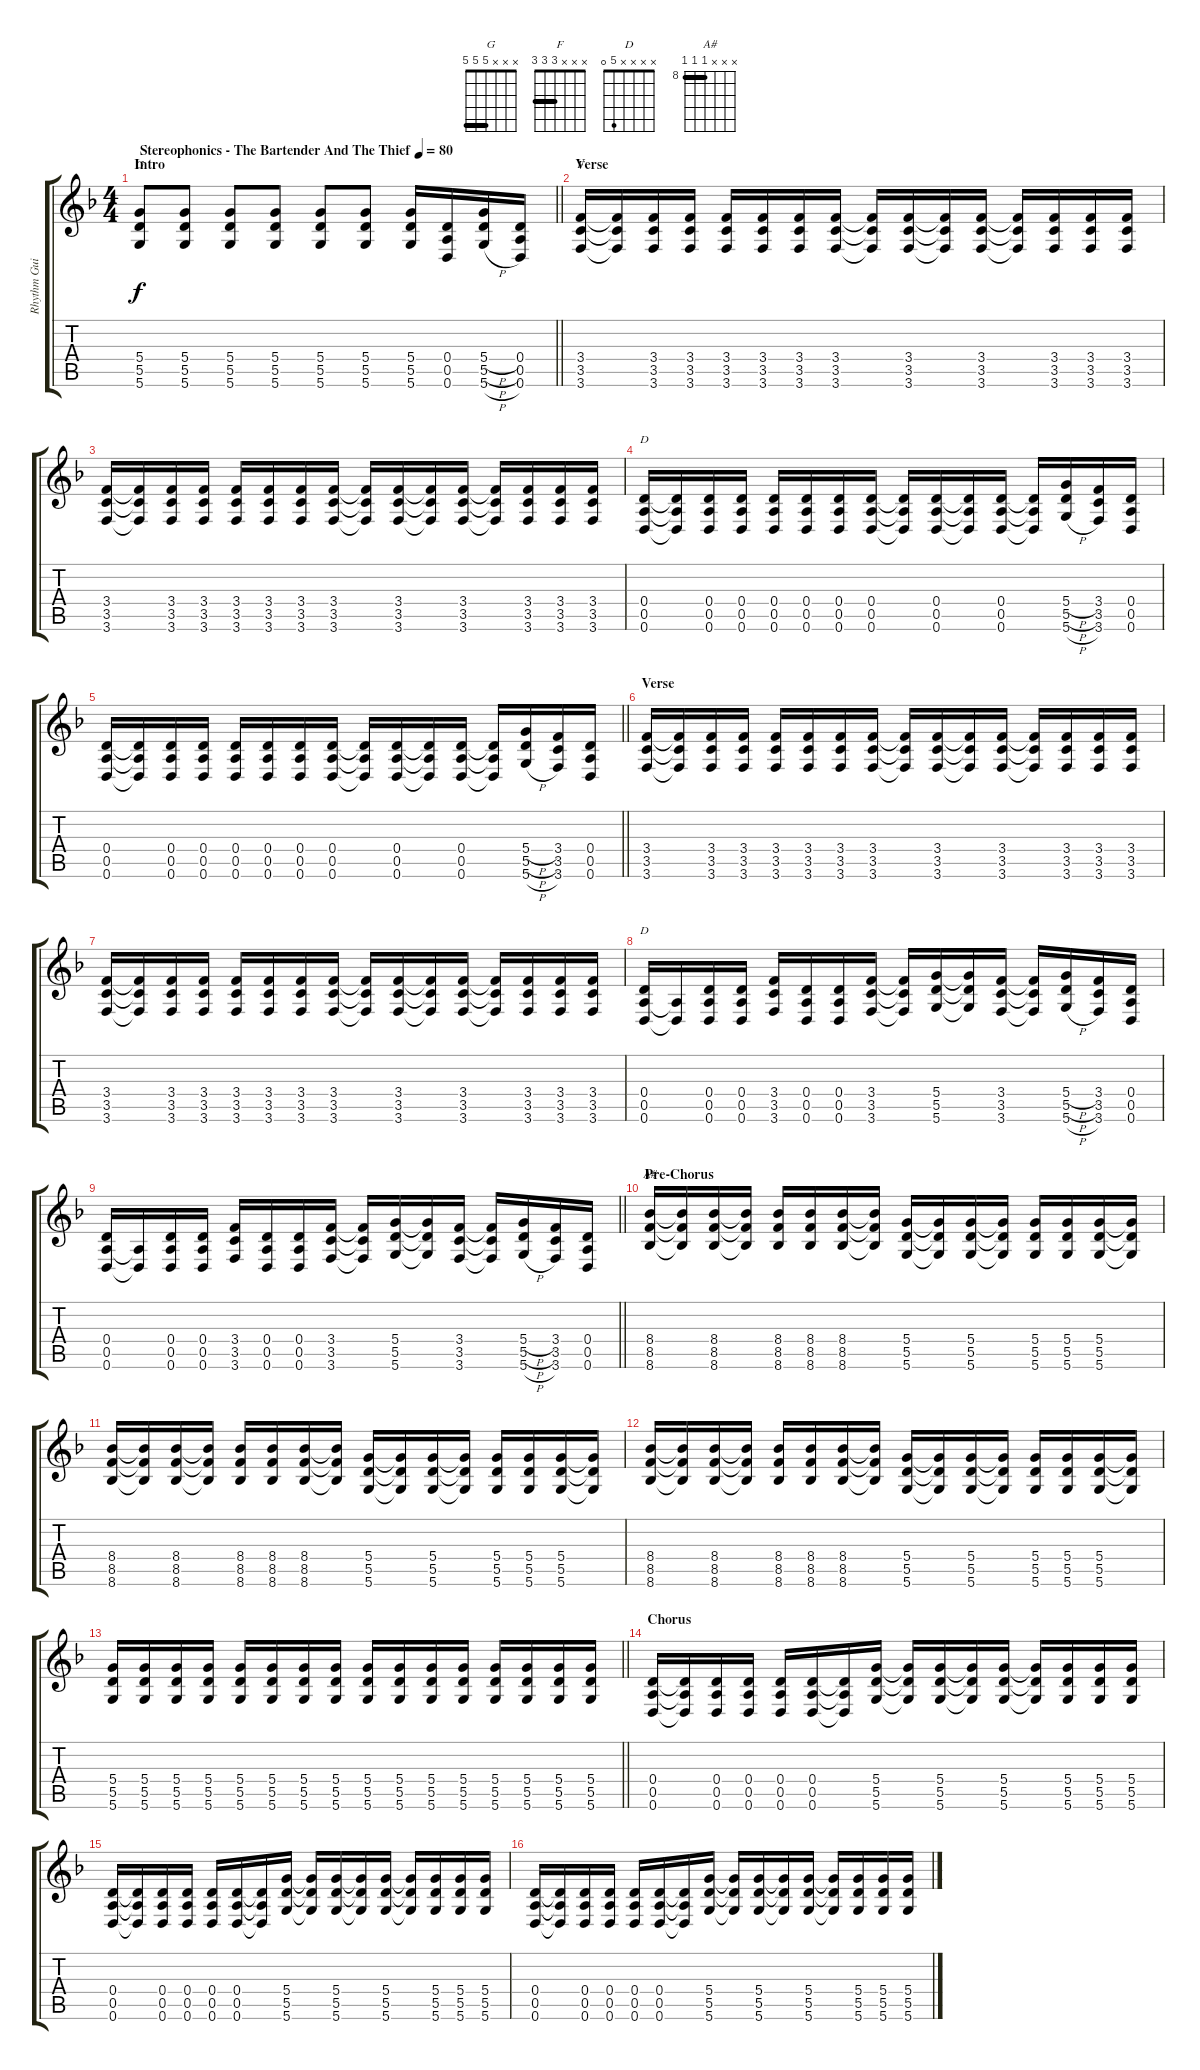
\track ("Rhythm Guitar" "Rhythm Gui") {instrument overdrivenguitar}
\staff {score tabs}
\tuning (E4 B3 G3 D3 A2 D2) {hide}
\chord ("G" x x x 5 5 5) {barre 5}
\chord ("F" x x x 3 3 3) {barre 3}
\chord ("D" x x x 0 0 0)
\chord ("D" x x x x 5 0)
\chord ("A#" x x x 8 8 8) {firstfret 8 barre 8}
\ts (4 4)
\section ("" "Intro")
\tempo (80 "Stereophonics - The Bartender And The Thief")
\clef g2
\barLineRight lightlight
\ks f
(5.4 5.5 5.6).8{ch "G" dy f instrument overdrivenguitar} (5.4 5.5 5.6).8 (5.4 5.5 5.6).8 (5.4 5.5 5.6).8 (5.4 5.5 5.6).8 (5.4 5.5 5.6).8 (5.4 5.5 5.6).16 (0.4 0.5 0.6).16 (5.4{h} 5.5{h} 5.6{h}).16 (0.4 0.5 0.6).16 |
\section ("" "Verse")
(3.4 3.5 3.6).16{ch "F"} (3.4{t} 3.5{t} 3.6{t}).16 (3.4 3.5 3.6).16 (3.4 3.5 3.6).16 (3.4 3.5 3.6).16 (3.4 3.5 3.6).16 (3.4 3.5 3.6).16 (3.4 3.5 3.6).16 (3.4{t} 3.5{t} 3.6{t}).16 (3.4 3.5 3.6).16 (3.4{t} 3.5{t} 3.6{t}).16 (3.4 3.5 3.6).16 (3.4{t} 3.5{t} 3.6{t}).16 (3.4 3.5 3.6).16 (3.4 3.5 3.6).16 (3.4 3.5 3.6).16 |
(3.4 3.5 3.6).16 (3.4{t} 3.5{t} 3.6{t}).16 (3.4 3.5 3.6).16 (3.4 3.5 3.6).16 (3.4 3.5 3.6).16 (3.4 3.5 3.6).16 (3.4 3.5 3.6).16 (3.4 3.5 3.6).16 (3.4{t} 3.5{t} 3.6{t}).16 (3.4 3.5 3.6).16 (3.4{t} 3.5{t} 3.6{t}).16 (3.4 3.5 3.6).16 (3.4{t} 3.5{t} 3.6{t}).16 (3.4 3.5 3.6).16 (3.4 3.5 3.6).16 (3.4 3.5 3.6).16 |
(0.4 0.5 0.6).16{ch "D"} (0.4{t} 0.5{t} 0.6{t}).16 (0.4 0.5 0.6).16 (0.4 0.5 0.6).16 (0.4 0.5 0.6).16 (0.4 0.5 0.6).16 (0.4 0.5 0.6).16 (0.4 0.5 0.6).16 (0.4{t} 0.5{t} 0.6{t}).16 (0.4 0.5 0.6).16 (0.4{t} 0.5{t} 0.6{t}).16 (0.4 0.5 0.6).16 (0.4{t} 0.5{t} 0.6{t}).16 (5.4{h} 5.5{h} 5.6{h}).16 (3.4 3.5 3.6).16 (0.4 0.5 0.6).16 |
\barLineRight lightlight
(0.4 0.5 0.6).16 (0.4{t} 0.5{t} 0.6{t}).16 (0.4 0.5 0.6).16 (0.4 0.5 0.6).16 (0.4 0.5 0.6).16 (0.4 0.5 0.6).16 (0.4 0.5 0.6).16 (0.4 0.5 0.6).16 (0.4{t} 0.5{t} 0.6{t}).16 (0.4 0.5 0.6).16 (0.4{t} 0.5{t} 0.6{t}).16 (0.4 0.5 0.6).16 (0.4{t} 0.5{t} 0.6{t}).16 (5.4{h} 5.5{h} 5.6{h}).16 (3.4 3.5 3.6).16 (0.4 0.5 0.6).16 |
\section ("" "Verse")
(3.4 3.5 3.6).16 (3.4{t} 3.5{t} 3.6{t}).16 (3.4 3.5 3.6).16 (3.4 3.5 3.6).16 (3.4 3.5 3.6).16 (3.4 3.5 3.6).16 (3.4 3.5 3.6).16 (3.4 3.5 3.6).16 (3.4{t} 3.5{t} 3.6{t}).16 (3.4 3.5 3.6).16 (3.4{t} 3.5{t} 3.6{t}).16 (3.4 3.5 3.6).16 (3.4{t} 3.5{t} 3.6{t}).16 (3.4 3.5 3.6).16 (3.4 3.5 3.6).16 (3.4 3.5 3.6).16 |
(3.4 3.5 3.6).16 (3.4{t} 3.5{t} 3.6{t}).16 (3.4 3.5 3.6).16 (3.4 3.5 3.6).16 (3.4 3.5 3.6).16 (3.4 3.5 3.6).16 (3.4 3.5 3.6).16 (3.4 3.5 3.6).16 (3.4{t} 3.5{t} 3.6{t}).16 (3.4 3.5 3.6).16 (3.4{t} 3.5{t} 3.6{t}).16 (3.4 3.5 3.6).16 (3.4{t} 3.5{t} 3.6{t}).16 (3.4 3.5 3.6).16 (3.4 3.5 3.6).16 (3.4 3.5 3.6).16 |
(0.4 0.5 0.6).16{ch "D"} (0.5{t} 0.6{t}).16 (0.4 0.5 0.6).16 (0.4 0.5 0.6).16 (3.4 3.5 3.6).16 (0.4 0.5 0.6).16 (0.4 0.5 0.6).16 (3.4 3.5 3.6).16 (3.4{t} 3.5{t} 3.6{t}).16 (5.4 5.5 5.6).16 (5.4{t} 5.5{t} 5.6{t}).16 (3.4 3.5 3.6).16 (3.4{t} 3.5{t} 3.6{t}).16 (5.4{h} 5.5{h} 5.6{h}).16 (3.4 3.5 3.6).16 (0.4 0.5 0.6).16 |
\barLineRight lightlight
(0.4 0.5 0.6).16 (0.5{t} 0.6{t}).16 (0.4 0.5 0.6).16 (0.4 0.5 0.6).16 (3.4 3.5 3.6).16 (0.4 0.5 0.6).16 (0.4 0.5 0.6).16 (3.4 3.5 3.6).16 (3.4{t} 3.5{t} 3.6{t}).16 (5.4 5.5 5.6).16 (5.4{t} 5.5{t} 5.6{t}).16 (3.4 3.5 3.6).16 (3.4{t} 3.5{t} 3.6{t}).16 (5.4{h} 5.5{h} 5.6{h}).16 (3.4 3.5 3.6).16 (0.4 0.5 0.6).16 |
\section ("" "Pre-Chorus")
(8.4 8.5 8.6).16{ch "A#"} (8.4{t} 8.5{t} 8.6{t}).16 (8.4 8.5 8.6).16 (8.4{t} 8.5{t} 8.6{t}).16 (8.4 8.5 8.6).16 (8.4 8.5 8.6).16 (8.4 8.5 8.6).16 (8.4{t} 8.5{t} 8.6{t}).16 (5.4 5.5 5.6).16 (5.4{t} 5.5{t} 5.6{t}).16 (5.4 5.5 5.6).16 (5.4{t} 5.5{t} 5.6{t}).16 (5.4 5.5 5.6).16 (5.4 5.5 5.6).16 (5.4 5.5 5.6).16 (5.4{t} 5.5{t} 5.6{t}).16 |
(8.4 8.5 8.6).16 (8.4{t} 8.5{t} 8.6{t}).16 (8.4 8.5 8.6).16 (8.4{t} 8.5{t} 8.6{t}).16 (8.4 8.5 8.6).16 (8.4 8.5 8.6).16 (8.4 8.5 8.6).16 (8.4{t} 8.5{t} 8.6{t}).16 (5.4 5.5 5.6).16 (5.4{t} 5.5{t} 5.6{t}).16 (5.4 5.5 5.6).16 (5.4{t} 5.5{t} 5.6{t}).16 (5.4 5.5 5.6).16 (5.4 5.5 5.6).16 (5.4 5.5 5.6).16 (5.4{t} 5.5{t} 5.6{t}).16 |
(8.4 8.5 8.6).16 (8.4{t} 8.5{t} 8.6{t}).16 (8.4 8.5 8.6).16 (8.4{t} 8.5{t} 8.6{t}).16 (8.4 8.5 8.6).16 (8.4 8.5 8.6).16 (8.4 8.5 8.6).16 (8.4{t} 8.5{t} 8.6{t}).16 (5.4 5.5 5.6).16 (5.4{t} 5.5{t} 5.6{t}).16 (5.4 5.5 5.6).16 (5.4{t} 5.5{t} 5.6{t}).16 (5.4 5.5 5.6).16 (5.4 5.5 5.6).16 (5.4 5.5 5.6).16 (5.4{t} 5.5{t} 5.6{t}).16 |
\barLineRight lightlight
(5.4 5.5 5.6).16 (5.4 5.5 5.6).16 (5.4 5.5 5.6).16 (5.4 5.5 5.6).16 (5.4 5.5 5.6).16 (5.4 5.5 5.6).16 (5.4 5.5 5.6).16 (5.4 5.5 5.6).16 (5.4 5.5 5.6).16 (5.4 5.5 5.6).16 (5.4 5.5 5.6).16 (5.4 5.5 5.6).16 (5.4 5.5 5.6).16 (5.4 5.5 5.6).16 (5.4 5.5 5.6).16 (5.4 5.5 5.6).16 |
\section ("" "Chorus")
(0.4 0.5 0.6).16 (0.4{t} 0.5{t} 0.6{t}).16 (0.4 0.5 0.6).16 (0.4 0.5 0.6).16 (0.4 0.5 0.6).16 (0.4 0.5 0.6).16 (0.4{t} 0.5{t} 0.6{t}).16 (5.4 5.5 5.6).16 (5.4{t} 5.5{t} 5.6{t}).16 (5.4 5.5 5.6).16 (5.4{t} 5.5{t} 5.6{t}).16 (5.4 5.5 5.6).16 (5.4{t} 5.5{t} 5.6{t}).16 (5.4 5.5 5.6).16 (5.4 5.5 5.6).16 (5.4 5.5 5.6).16 |
(0.4 0.5 0.6).16 (0.4{t} 0.5{t} 0.6{t}).16 (0.4 0.5 0.6).16 (0.4 0.5 0.6).16 (0.4 0.5 0.6).16 (0.4 0.5 0.6).16 (0.4{t} 0.5{t} 0.6{t}).16 (5.4 5.5 5.6).16 (5.4{t} 5.5{t} 5.6{t}).16 (5.4 5.5 5.6).16 (5.4{t} 5.5{t} 5.6{t}).16 (5.4 5.5 5.6).16 (5.4{t} 5.5{t} 5.6{t}).16 (5.4 5.5 5.6).16 (5.4 5.5 5.6).16 (5.4 5.5 5.6).16 |
(0.4 0.5 0.6).16 (0.4{t} 0.5{t} 0.6{t}).16 (0.4 0.5 0.6).16 (0.4 0.5 0.6).16 (0.4 0.5 0.6).16 (0.4 0.5 0.6).16 (0.4{t} 0.5{t} 0.6{t}).16 (5.4 5.5 5.6).16 (5.4{t} 5.5{t} 5.6{t}).16 (5.4 5.5 5.6).16 (5.4{t} 5.5{t} 5.6{t}).16 (5.4 5.5 5.6).16 (5.4{t} 5.5{t} 5.6{t}).16 (5.4 5.5 5.6).16 (5.4 5.5 5.6).16 (5.4 5.5 5.6).16
